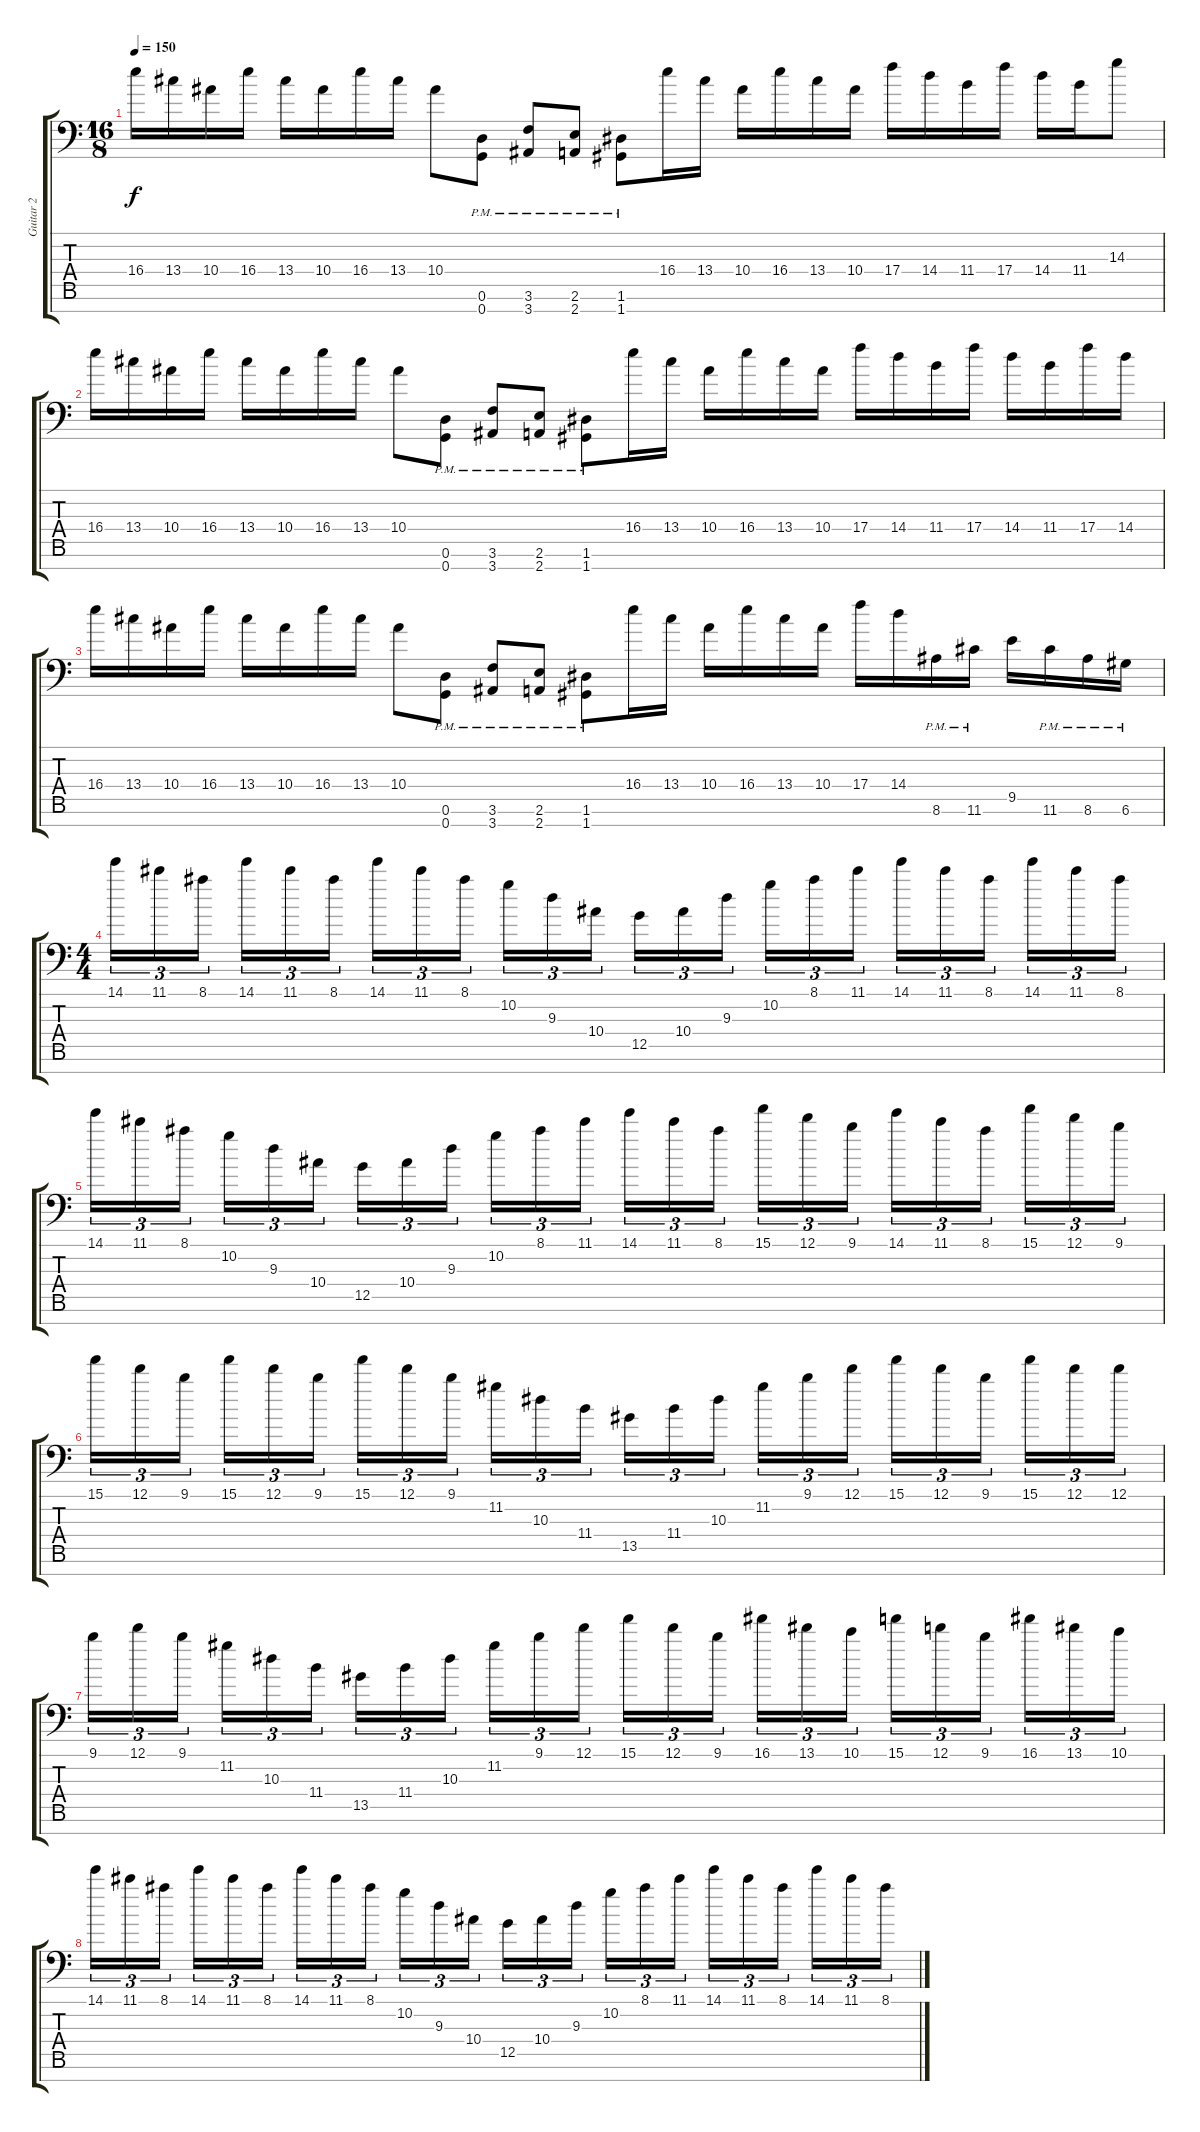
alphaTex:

\track ("Guitar 2" "Guitar 2") {instrument distortionguitar}
\staff {score tabs}
\tuning (D4 A3 F3 C3 G2 D2 G1) {hide}
\ts (16 8)
\tempo 150
\clef f4
\ks c
16.4.16{dy f} 13.4.16 10.4.16 16.4.16 13.4.16 10.4.16 16.4.16 13.4.16 10.4.8 (0.6{pm} 0.7{pm}).8 (3.6{pm} 3.7{pm}).8 (2.6{pm} 2.7{pm}).8 (1.6{pm} 1.7{pm}).8 16.4.16 13.4.16 10.4.16 16.4.16 13.4.16 10.4.16 17.4.16 14.4.16 11.4.16 17.4.16 14.4.16 11.4.16 14.3.8 |
16.4.16 13.4.16 10.4.16 16.4.16 13.4.16 10.4.16 16.4.16 13.4.16 10.4.8 (0.6{pm} 0.7{pm}).8 (3.6{pm} 3.7{pm}).8 (2.6{pm} 2.7{pm}).8 (1.6{pm} 1.7{pm}).8 16.4.16 13.4.16 10.4.16 16.4.16 13.4.16 10.4.16 17.4.16 14.4.16 11.4.16 17.4.16 14.4.16 11.4.16 17.4.16 14.4.16 |
16.4.16 13.4.16 10.4.16 16.4.16 13.4.16 10.4.16 16.4.16 13.4.16 10.4.8 (0.6{pm} 0.7{pm}).8 (3.6{pm} 3.7{pm}).8 (2.6{pm} 2.7{pm}).8 (1.6{pm} 1.7{pm}).8 16.4.16 13.4.16 10.4.16 16.4.16 13.4.16 10.4.16 17.4.16 14.4.16 8.6{pm}.16 11.6{pm}.16 9.5.16 11.6{pm}.16 8.6{pm}.16 6.6{pm}.16 |
\ts (4 4)
14.1.16{tu (3 2)} 11.1.16{tu (3 2)} 8.1.16{tu (3 2) beam splitsecondary} 14.1.16{tu (3 2)} 11.1.16{tu (3 2)} 8.1.16{tu (3 2)} 14.1.16{tu (3 2)} 11.1.16{tu (3 2)} 8.1.16{tu (3 2) beam splitsecondary} 10.2.16{tu (3 2)} 9.3.16{tu (3 2)} 10.4.16{tu (3 2)} 12.5.16{tu (3 2)} 10.4.16{tu (3 2)} 9.3.16{tu (3 2) beam splitsecondary} 10.2.16{tu (3 2)} 8.1.16{tu (3 2)} 11.1.16{tu (3 2)} 14.1.16{tu (3 2)} 11.1.16{tu (3 2)} 8.1.16{tu (3 2) beam splitsecondary} 14.1.16{tu (3 2)} 11.1.16{tu (3 2)} 8.1.16{tu (3 2)} |
14.1.16{tu (3 2)} 11.1.16{tu (3 2)} 8.1.16{tu (3 2) beam splitsecondary} 10.2.16{tu (3 2)} 9.3.16{tu (3 2)} 10.4.16{tu (3 2)} 12.5.16{tu (3 2)} 10.4.16{tu (3 2)} 9.3.16{tu (3 2) beam splitsecondary} 10.2.16{tu (3 2)} 8.1.16{tu (3 2)} 11.1.16{tu (3 2)} 14.1.16{tu (3 2)} 11.1.16{tu (3 2)} 8.1.16{tu (3 2) beam splitsecondary} 15.1.16{tu (3 2)} 12.1.16{tu (3 2)} 9.1.16{tu (3 2)} 14.1.16{tu (3 2)} 11.1.16{tu (3 2)} 8.1.16{tu (3 2) beam splitsecondary} 15.1.16{tu (3 2)} 12.1.16{tu (3 2)} 9.1.16{tu (3 2)} |
15.1.16{tu (3 2)} 12.1.16{tu (3 2)} 9.1.16{tu (3 2) beam splitsecondary} 15.1.16{tu (3 2)} 12.1.16{tu (3 2)} 9.1.16{tu (3 2)} 15.1.16{tu (3 2)} 12.1.16{tu (3 2)} 9.1.16{tu (3 2) beam splitsecondary} 11.2.16{tu (3 2)} 10.3.16{tu (3 2)} 11.4.16{tu (3 2)} 13.5.16{tu (3 2)} 11.4.16{tu (3 2)} 10.3.16{tu (3 2) beam splitsecondary} 11.2.16{tu (3 2)} 9.1.16{tu (3 2)} 12.1.16{tu (3 2)} 15.1.16{tu (3 2)} 12.1.16{tu (3 2)} 9.1.16{tu (3 2) beam splitsecondary} 15.1.16{tu (3 2)} 12.1.16{tu (3 2)} 12.1.16{tu (3 2)} |
9.1.16{tu (3 2)} 12.1.16{tu (3 2)} 9.1.16{tu (3 2) beam splitsecondary} 11.2.16{tu (3 2)} 10.3.16{tu (3 2)} 11.4.16{tu (3 2)} 13.5.16{tu (3 2)} 11.4.16{tu (3 2)} 10.3.16{tu (3 2) beam splitsecondary} 11.2.16{tu (3 2)} 9.1.16{tu (3 2)} 12.1.16{tu (3 2)} 15.1.16{tu (3 2)} 12.1.16{tu (3 2)} 9.1.16{tu (3 2) beam splitsecondary} 16.1.16{tu (3 2)} 13.1.16{tu (3 2)} 10.1.16{tu (3 2)} 15.1.16{tu (3 2)} 12.1.16{tu (3 2)} 9.1.16{tu (3 2) beam splitsecondary} 16.1.16{tu (3 2)} 13.1.16{tu (3 2)} 10.1.16{tu (3 2)} |
14.1.16{tu (3 2)} 11.1.16{tu (3 2)} 8.1.16{tu (3 2) beam splitsecondary} 14.1.16{tu (3 2)} 11.1.16{tu (3 2)} 8.1.16{tu (3 2)} 14.1.16{tu (3 2)} 11.1.16{tu (3 2)} 8.1.16{tu (3 2) beam splitsecondary} 10.2.16{tu (3 2)} 9.3.16{tu (3 2)} 10.4.16{tu (3 2)} 12.5.16{tu (3 2)} 10.4.16{tu (3 2)} 9.3.16{tu (3 2) beam splitsecondary} 10.2.16{tu (3 2)} 8.1.16{tu (3 2)} 11.1.16{tu (3 2)} 14.1.16{tu (3 2)} 11.1.16{tu (3 2)} 8.1.16{tu (3 2) beam splitsecondary} 14.1.16{tu (3 2)} 11.1.16{tu (3 2)} 8.1.16{tu (3 2)}
